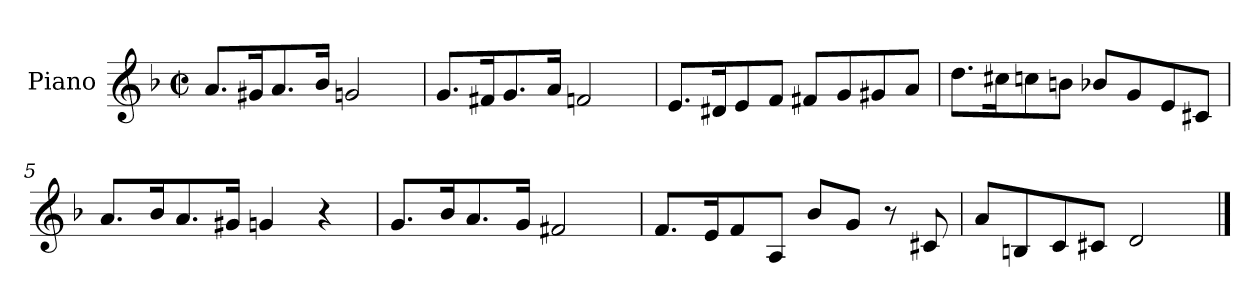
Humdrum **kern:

**kern
*part1
*staff1
*I"Piano
*I'Pno
*clefG2
*k[b-]
*d:
*M2/2
*met(c|)
=1
8.a/L
16g#X/K
8.a/
16b-/Jk
2gn/
=2
8.g/L
16f#X/K
8.g/
16a/Jk
2fn/
=3
8.e/L
16d#X/K
8e/
8f/J
8f#X/L
8g/
8g#X/
8a/J
=4
8.dd\L
16cc#X\K
8ccn\
8bn\J
8b-X/L
8g/
8e/
8c#X/J
=5
8.a/L
16b-/K
8.a/
16g#X/Jk
4gn/
4r
=6
8.g/L
16b-/K
8.a/
16g/Jk
2f#X/
=7
8.f/L
16e/K
8f/
8A/J
8b-/L
8g/J
8r
8c#X/
=8
8a/L
8Bn/
8c/
8c#X/J
2d/
==
*-
